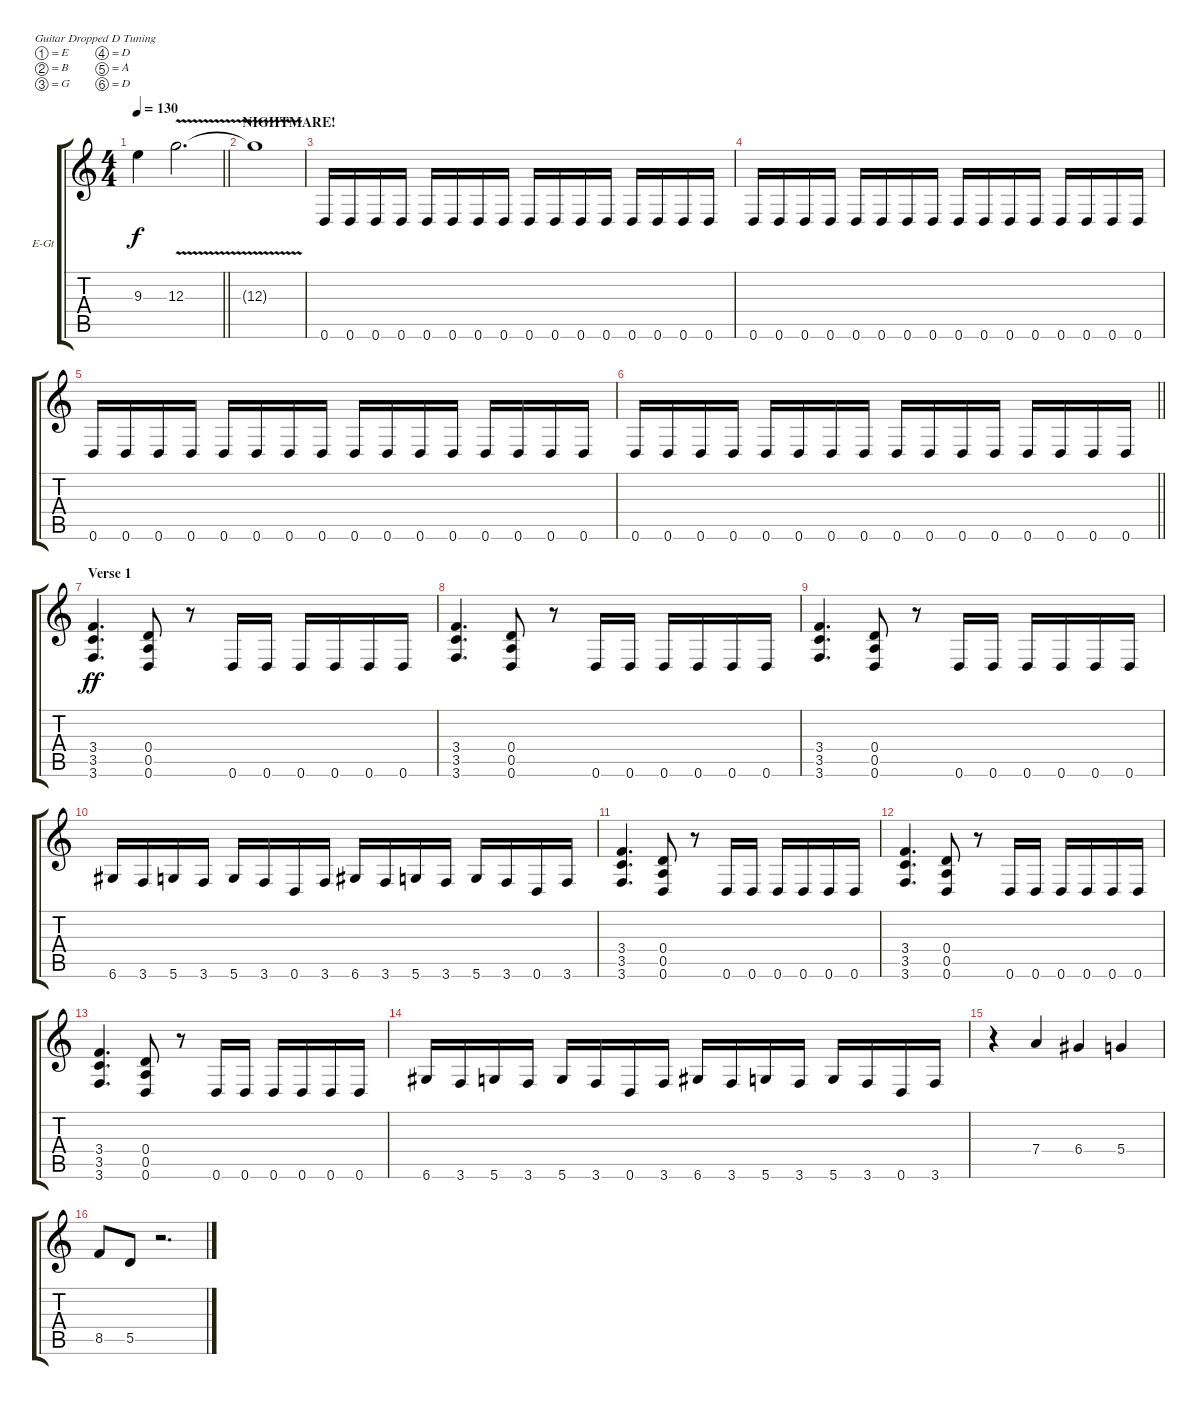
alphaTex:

\bracketExtendMode groupsimilarinstruments
\firstSystemTrackNameOrientation horizontal
\otherSystemsTrackNameOrientation horizontal
\track ("Guitar (Synyster)" "E-Gt") {instrument distortionguitar}
\staff {score tabs}
\tuning (E4 B3 G3 D3 A2 D2)
\ts (4 4)
\tempo 130
\clef g2
\barLineRight lightlight
\ks c
9.3{t}.4{dy f} 12.3{v}.2{d} |
\section ("" "NIGHTMARE!")
12.3{v t}.1 |
0.6.16 0.6.16 0.6.16 0.6.16 0.6.16 0.6.16 0.6.16 0.6.16 0.6.16 0.6.16 0.6.16 0.6.16 0.6.16 0.6.16 0.6.16 0.6.16 |
0.6.16 0.6.16 0.6.16 0.6.16 0.6.16 0.6.16 0.6.16 0.6.16 0.6.16 0.6.16 0.6.16 0.6.16 0.6.16 0.6.16 0.6.16 0.6.16 |
0.6.16 0.6.16 0.6.16 0.6.16 0.6.16 0.6.16 0.6.16 0.6.16 0.6.16 0.6.16 0.6.16 0.6.16 0.6.16 0.6.16 0.6.16 0.6.16 |
\barLineRight lightlight
0.6.16 0.6.16 0.6.16 0.6.16 0.6.16 0.6.16 0.6.16 0.6.16 0.6.16 0.6.16 0.6.16 0.6.16 0.6.16 0.6.16 0.6.16 0.6.16 |
\section ("" "Verse 1")
(3.4 3.5 3.6).4{d dy ff} (0.4 0.5 0.6).8 r.8 0.6.16 0.6.16 0.6.16 0.6.16 0.6.16 0.6.16 |
(3.4 3.5 3.6).4{d} (0.4 0.5 0.6).8 r.8 0.6.16 0.6.16 0.6.16 0.6.16 0.6.16 0.6.16 |
(3.4 3.5 3.6).4{d} (0.4 0.5 0.6).8 r.8 0.6.16 0.6.16 0.6.16 0.6.16 0.6.16 0.6.16 |
6.6.16 3.6.16 5.6.16 3.6.16 5.6.16 3.6.16 0.6.16 3.6.16 6.6.16 3.6.16 5.6.16 3.6.16 5.6.16 3.6.16 0.6.16 3.6.16 |
(3.4 3.5 3.6).4{d} (0.4 0.5 0.6).8 r.8 0.6.16 0.6.16 0.6.16 0.6.16 0.6.16 0.6.16 |
(3.4 3.5 3.6).4{d} (0.4 0.5 0.6).8 r.8 0.6.16 0.6.16 0.6.16 0.6.16 0.6.16 0.6.16 |
(3.4 3.5 3.6).4{d} (0.4 0.5 0.6).8 r.8 0.6.16 0.6.16 0.6.16 0.6.16 0.6.16 0.6.16 |
6.6.16 3.6.16 5.6.16 3.6.16 5.6.16 3.6.16 0.6.16 3.6.16 6.6.16 3.6.16 5.6.16 3.6.16 5.6.16 3.6.16 0.6.16 3.6.16 |
r.4 7.4.4 6.4.4 5.4.4 |
8.5.8 5.5.8 r.2{d}
